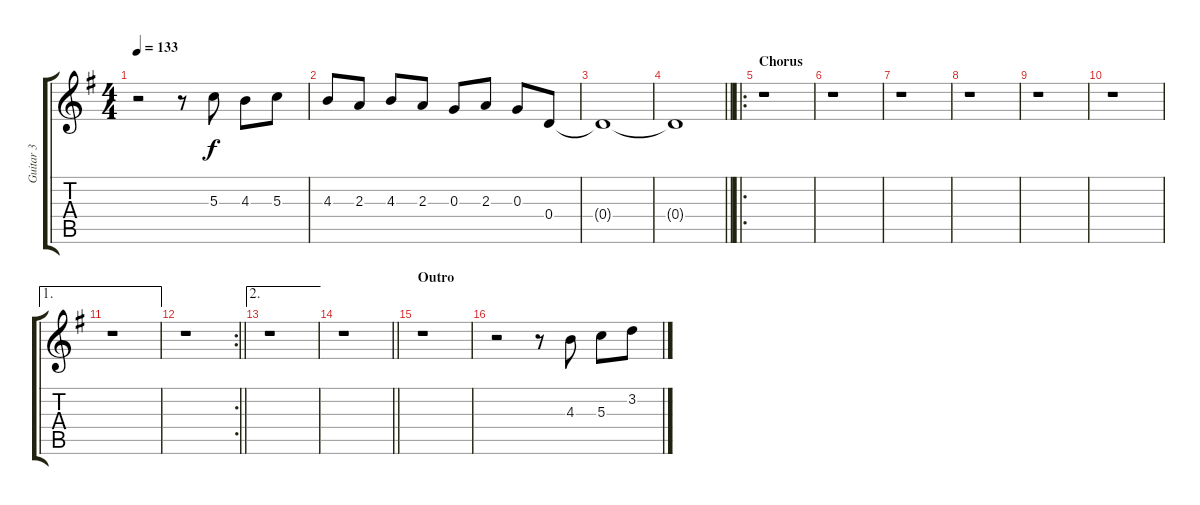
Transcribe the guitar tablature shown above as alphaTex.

\track ("Guitar 3" "Guitar 3") {mute instrument acousticguitarsteel}
\staff {score tabs}
\tuning (E4 B3 G3 D3 A2 E2) {hide}
\ts (4 4)
\tempo 133
\clef g2
\ks g
r.2{dy f} r.8 5.3.8 4.3.8 5.3.8 |
4.3.8 2.3.8 4.3.8 2.3.8 0.3.8 2.3.8 0.3.8 0.4.8 |
0.4{t}.1 |
\barLineRight lightlight
0.4{t}.1 |
\ro
\section ("" "Chorus")
r.1 |
r.1 |
r.1 |
r.1 |
r.1 |
r.1 |
\ae 1
r.1 |
\rc 2
\barLineRight lightlight
r.1 |
\ae 2
r.1 |
\barLineRight lightlight
r.1 |
\section ("" "Outro")
r.1 |
r.2 r.8 4.3.8 5.3.8 3.2.8
